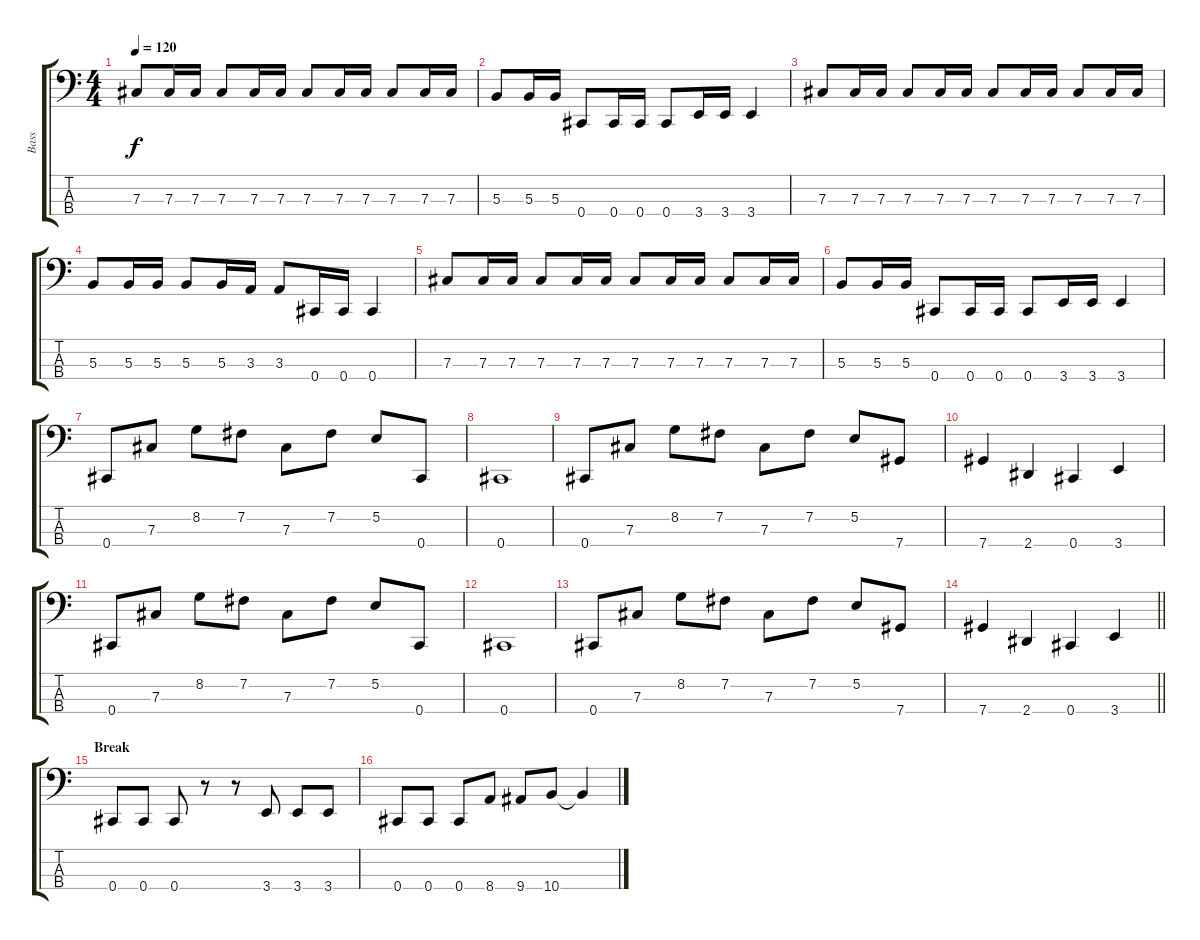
\track ("Bass" "Bass") {instrument electricbassfinger}
\staff {score tabs}
\tuning (E2 B1 Gb1 Db1) {hide}
\ts (4 4)
\tempo 120
\clef f4
\ks c
7.3.8{dy f} 7.3.16 7.3.16 7.3.8 7.3.16 7.3.16 7.3.8 7.3.16 7.3.16 7.3.8 7.3.16 7.3.16 |
5.3.8 5.3.16 5.3.16 0.4.8 0.4.16 0.4.16 0.4.8 3.4.16 3.4.16 3.4.4 |
7.3.8 7.3.16 7.3.16 7.3.8 7.3.16 7.3.16 7.3.8 7.3.16 7.3.16 7.3.8 7.3.16 7.3.16 |
5.3.8 5.3.16 5.3.16 5.3.8 5.3.16 3.3.16 3.3.8 0.4.16 0.4.16 0.4.4 |
7.3.8 7.3.16 7.3.16 7.3.8 7.3.16 7.3.16 7.3.8 7.3.16 7.3.16 7.3.8 7.3.16 7.3.16 |
5.3.8 5.3.16 5.3.16 0.4.8 0.4.16 0.4.16 0.4.8 3.4.16 3.4.16 3.4.4 |
0.4.8 7.3.8 8.2.8 7.2.8 7.3.8 7.2.8 5.2.8 0.4.8 |
0.4.1 |
0.4.8 7.3.8 8.2.8 7.2.8 7.3.8 7.2.8 5.2.8 7.4.8 |
7.4.4 2.4.4 0.4.4 3.4.4 |
0.4.8 7.3.8 8.2.8 7.2.8 7.3.8 7.2.8 5.2.8 0.4.8 |
0.4.1 |
0.4.8 7.3.8 8.2.8 7.2.8 7.3.8 7.2.8 5.2.8 7.4.8 |
\barLineRight lightlight
7.4.4 2.4.4 0.4.4 3.4.4 |
\section ("" "Break")
0.4.8 0.4.8 0.4.8 r.8 r.8 3.4.8 3.4.8 3.4.8 |
0.4.8 0.4.8 0.4.8 8.4.8 9.4.8 10.4.8 10.4{t}.4
